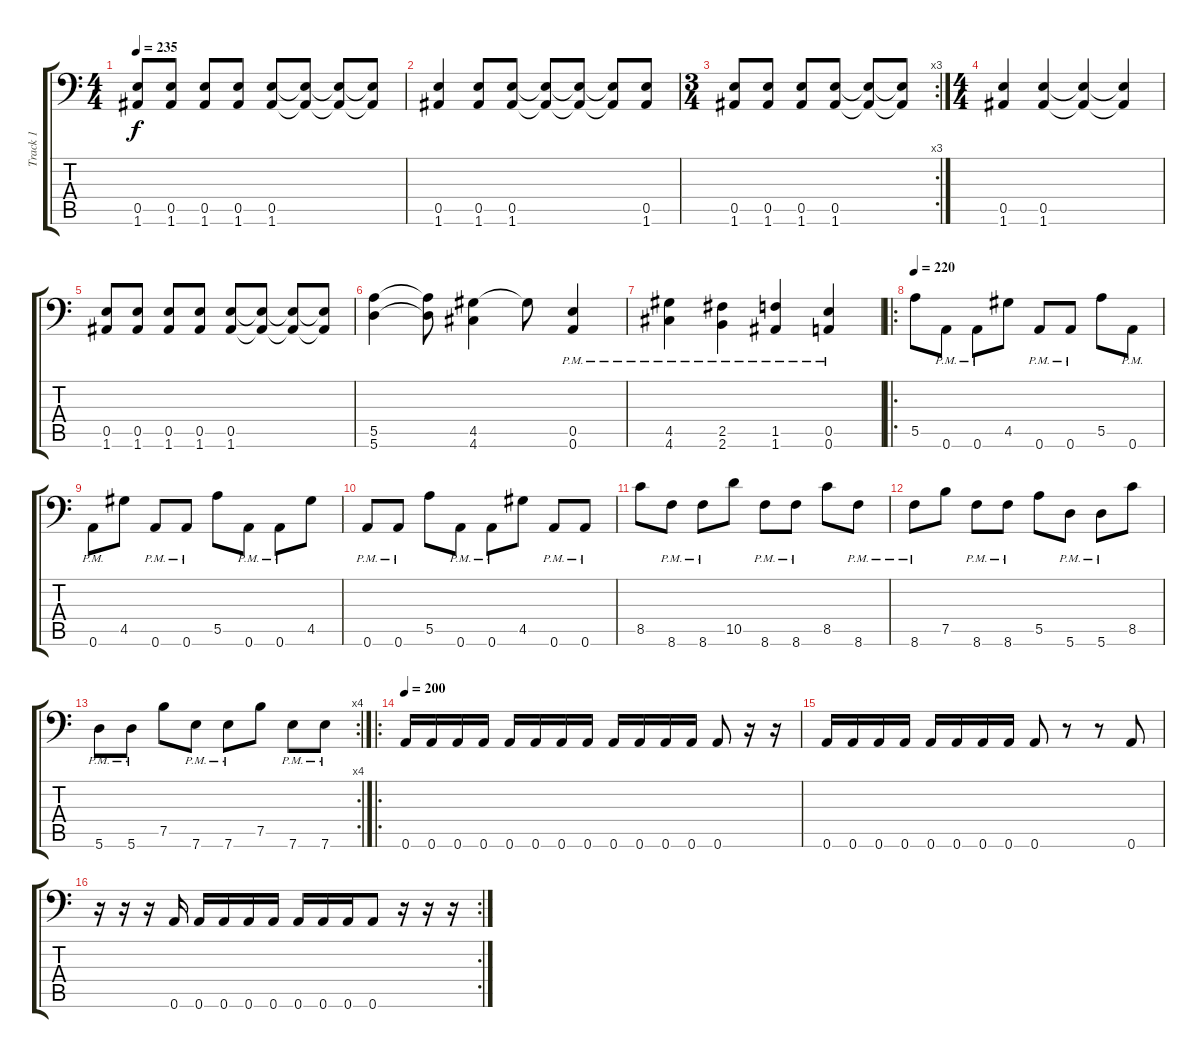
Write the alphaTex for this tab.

\track ("Track 1" "Track 1") {instrument distortionguitar}
\staff {score tabs}
\tuning (B3 Gb3 D3 A2 E2 A1) {hide}
\ts (4 4)
\tempo 235
\clef f4
\ks c
(0.5 1.6).8{dy f} (0.5 1.6).8 (0.5 1.6).8 (0.5 1.6).8 (0.5 1.6).8 (0.5{t} 1.6{t}).8 (0.5{t} 1.6{t}).8 (0.5{t} 1.6{t}).8 |
(0.5 1.6).4 (0.5 1.6).8 (0.5 1.6).8 (0.5{t} 1.6{t}).8 (0.5{t} 1.6{t}).8 (0.5{t} 1.6{t}).8 (0.5 1.6).8 |
\rc 3
\ts (3 4)
(0.5 1.6).8 (0.5 1.6).8 (0.5 1.6).8 (0.5 1.6).8 (0.5{t} 1.6{t}).8 (0.5{t} 1.6{t}).8 |
\ts (4 4)
(0.5 1.6).4 (0.5 1.6).4 (0.5{t} 1.6{t}).4 (0.5{t} 1.6{t}).4 |
(0.5 1.6).8 (0.5 1.6).8 (0.5 1.6).8 (0.5 1.6).8 (0.5 1.6).8 (0.5{t} 1.6{t}).8 (0.5{t} 1.6{t}).8 (0.5{t} 1.6{t}).8 |
(5.5 5.6).4 (5.5{t} 5.6{t}).8 (4.5 4.6).4 4.5{t}.8 (0.5{pm} 0.6{pm}).4 |
(4.5{pm} 4.6{pm}).4 (2.5{pm} 2.6{pm}).4 (1.5{pm} 1.6{pm}).4 (0.5{pm} 0.6{pm}).4 |
\ro
\tempo 220
5.5.8 0.6{pm}.8 0.6{pm}.8 4.5.8 0.6{pm}.8 0.6{pm}.8 5.5.8 0.6{pm}.8 |
0.6{pm}.8 4.5.8 0.6{pm}.8 0.6{pm}.8 5.5.8 0.6{pm}.8 0.6{pm}.8 4.5.8 |
0.6{pm}.8 0.6{pm}.8 5.5.8 0.6{pm}.8 0.6{pm}.8 4.5.8 0.6{pm}.8 0.6{pm}.8 |
8.5.8 8.6{pm}.8 8.6{pm}.8 10.5.8 8.6{pm}.8 8.6{pm}.8 8.5.8 8.6{pm}.8 |
8.6{pm}.8 7.5.8 8.6{pm}.8 8.6{pm}.8 5.5.8 5.6{pm}.8 5.6{pm}.8 8.5.8 |
\rc 4
5.6{pm}.8 5.6{pm}.8 7.5.8 7.6{pm}.8 7.6{pm}.8 7.5.8 7.6{pm}.8 7.6{pm}.8 |
\ro
\tempo 200
0.6.16{balance 16} 0.6.16 0.6.16 0.6.16 0.6.16 0.6.16 0.6.16 0.6.16 0.6.16 0.6.16 0.6.16 0.6.16 0.6.8 r.16 r.16 |
0.6.16 0.6.16 0.6.16 0.6.16 0.6.16 0.6.16 0.6.16 0.6.16 0.6.8 r.8 r.8 0.6.8 |
\rc 2
r.16 r.16 r.16 0.6.16 0.6.16 0.6.16 0.6.16 0.6.16 0.6.16 0.6.16 0.6.16 0.6.8 r.16 r.16 r.16
